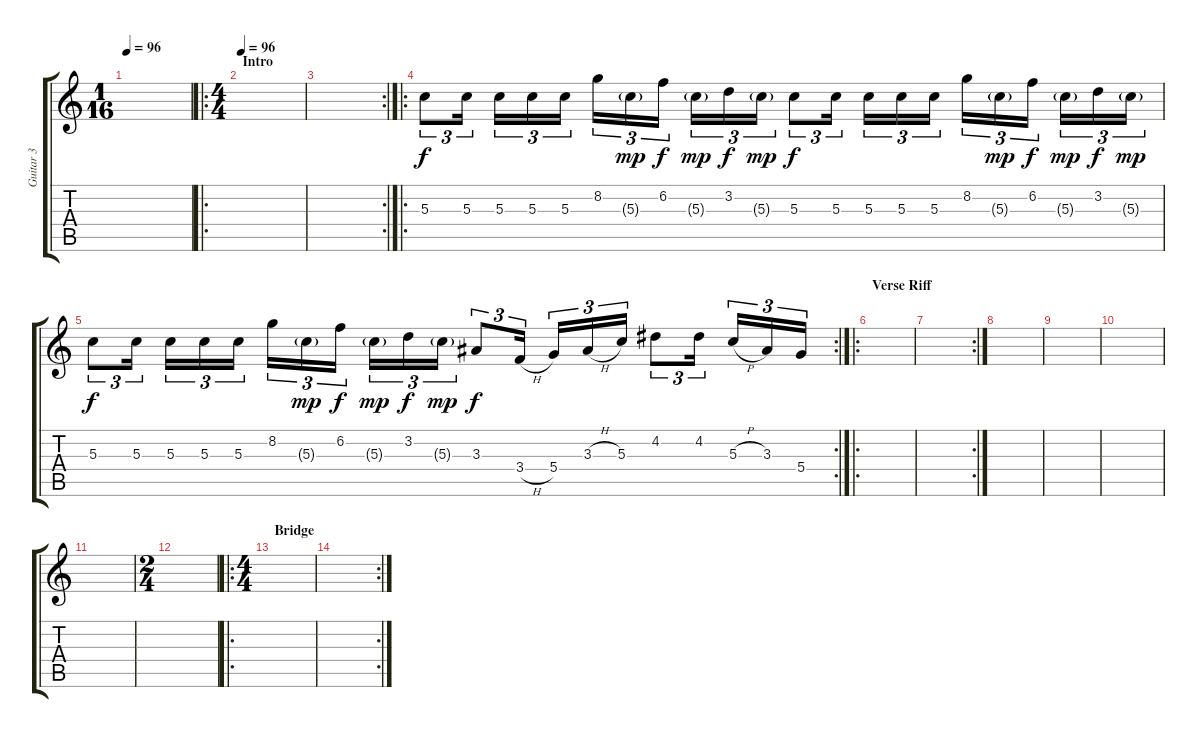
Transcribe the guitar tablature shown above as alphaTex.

\track ("Guitar 3" "Guitar 3") {instrument distortionguitar}
\staff {score tabs}
\tuning (E4 B3 G3 D3 A2 E2) {hide}
\ts (1 16)
\tempo 96
\clef g2
\ks c
|
\ro
\ts (4 4)
\section ("" "Intro")
\tempo 96
|
\rc 2
|
\ro
5.3.8{tu (3 2)} 5.3.16{tu (3 2)} 5.3.16{tu (3 2)} 5.3.16{tu (3 2)} 5.3.16{tu (3 2)} 8.2.16{tu (3 2)} 5.3{g}.16{tu (3 2) dy mp} 6.2.16{tu (3 2) dy f} 5.3{g}.16{tu (3 2) dy mp} 3.2.16{tu (3 2) dy f} 5.3{g}.16{tu (3 2) dy mp} 5.3.8{tu (3 2) dy f} 5.3.16{tu (3 2)} 5.3.16{tu (3 2)} 5.3.16{tu (3 2)} 5.3.16{tu (3 2)} 8.2.16{tu (3 2)} 5.3{g}.16{tu (3 2) dy mp} 6.2.16{tu (3 2) dy f} 5.3{g}.16{tu (3 2) dy mp} 3.2.16{tu (3 2) dy f} 5.3{g}.16{tu (3 2) dy mp} |
\rc 2
5.3.8{tu (3 2) dy f} 5.3.16{tu (3 2)} 5.3.16{tu (3 2)} 5.3.16{tu (3 2)} 5.3.16{tu (3 2)} 8.2.16{tu (3 2)} 5.3{g}.16{tu (3 2) dy mp} 6.2.16{tu (3 2) dy f} 5.3{g}.16{tu (3 2) dy mp} 3.2.16{tu (3 2) dy f} 5.3{g}.16{tu (3 2) dy mp} 3.3.8{tu (3 2) dy f} 3.4{h}.16{tu (3 2)} 5.4.16{tu (3 2)} 3.3{h}.16{tu (3 2)} 5.3.16{tu (3 2)} 4.2.8{tu (3 2)} 4.2.16{tu (3 2)} 5.3{h}.16{tu (3 2)} 3.3.16{tu (3 2)} 5.4.16{tu (3 2)} |
\ro
\section ("" "Verse Riff")
|
\rc 2
|
|
|
|
|
\ts (2 4)
|
\ro
\ts (4 4)
\section ("" "Bridge")
|
\rc 2
